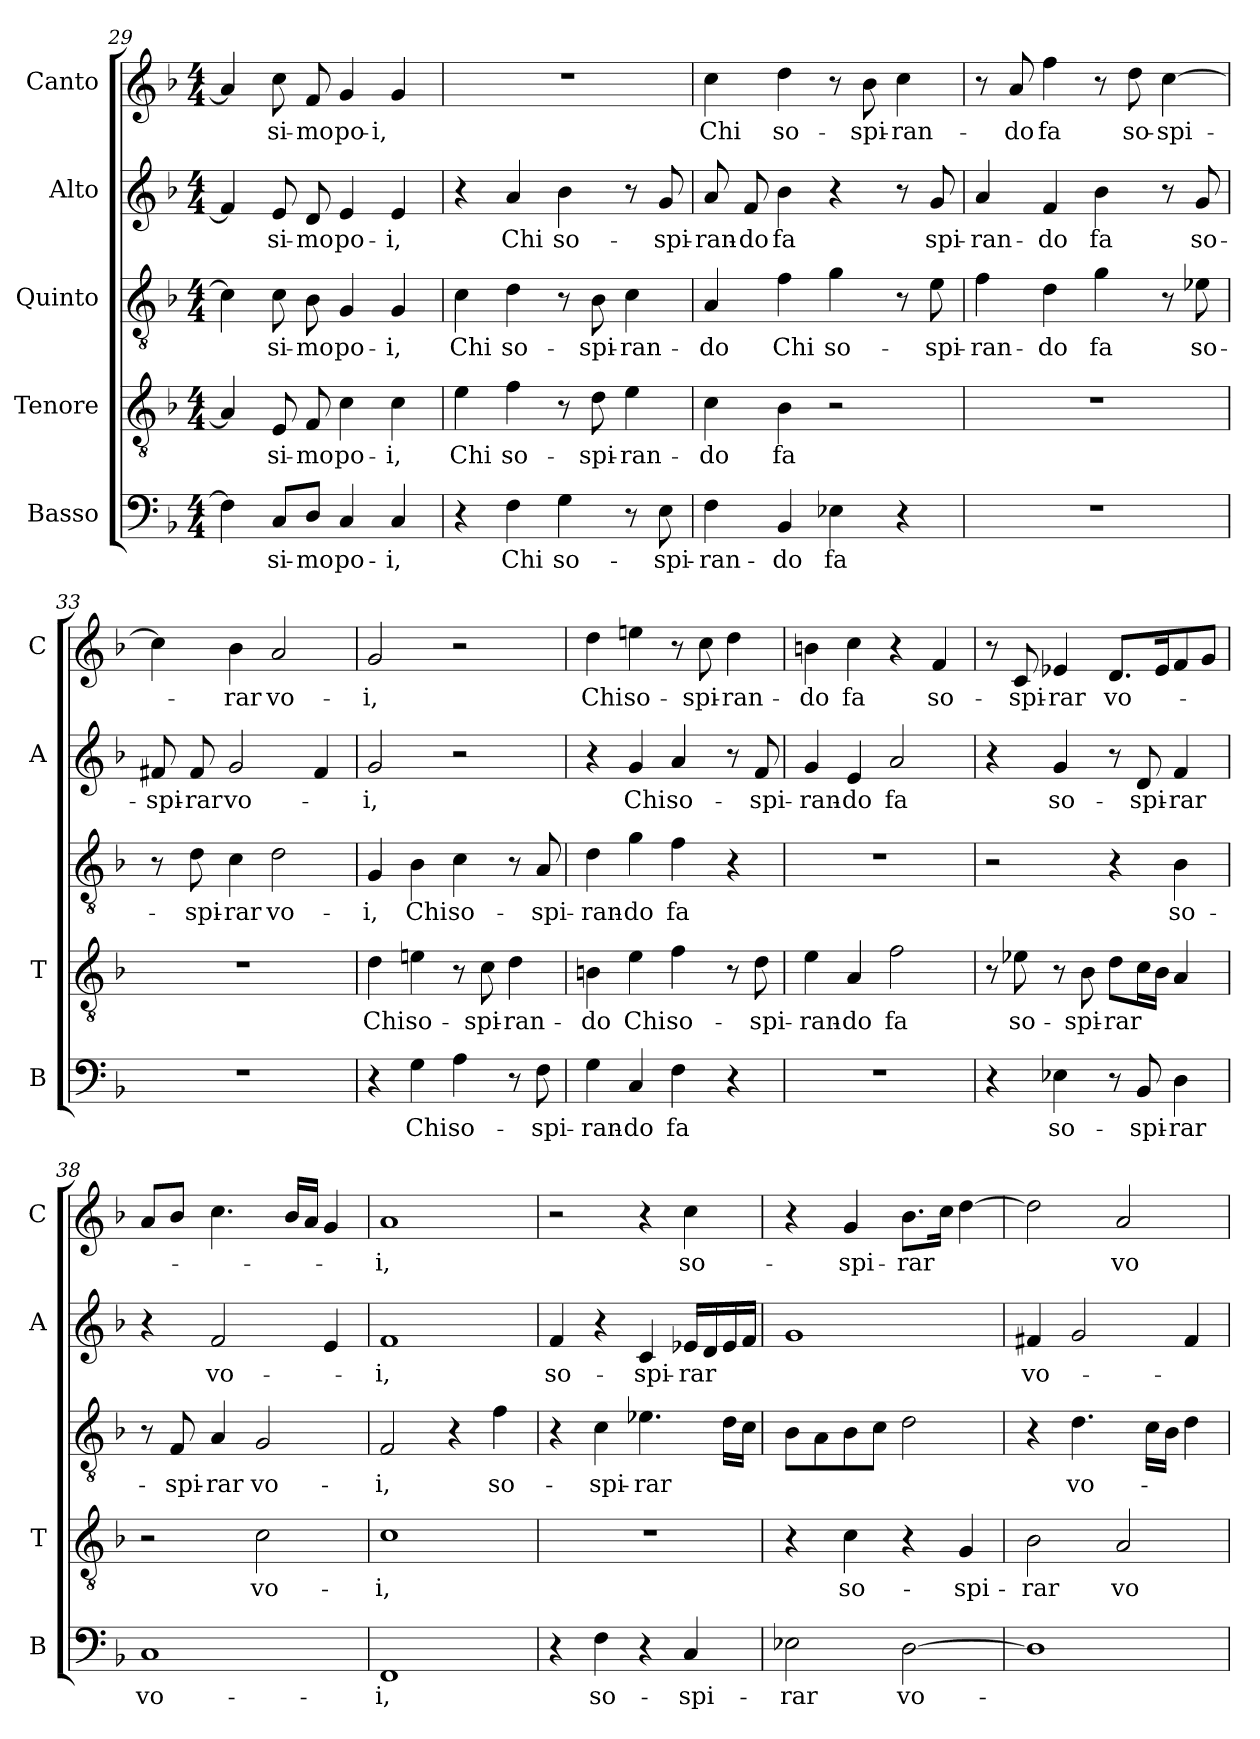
**kern	**text	**kern	**text	**kern	**text	**kern	**text	**kern	**text
*part5	*part5	*part4	*part4	*part3	*part3	*part2	*part2	*part1	*part1
*staff5	*staff5	*staff4	*staff4	*staff3	*staff3	*staff2	*staff2	*staff1	*staff1
*I"Basso	*	*I"Tenore	*	*I"Quinto	*	*I"Alto	*	*I"Canto	*
*I'B	*	*I'T	*	*	*	*I'A	*	*I'C	*
*clefF4	*	*clefGv2	*	*clefGv2	*	*clefG2	*	*clefG2	*
*k[b-]	*	*k[b-]	*	*k[b-]	*	*k[b-]	*	*k[b-]	*
*F:	*	*F:	*	*F:	*	*F:	*	*F:	*
*M4/4	*	*M4/4	*	*M4/4	*	*M4/4	*	*M4/4	*
=29	=29	=29	=29	=29	=29	=29	=29	=29	=29
4F\]	.	4A/]	.	4c\]	.	4f/]	.	4a/]	.
!	!LO:LY:b	!	!LO:LY:b	!	!LO:LY:b	!	!LO:LY:b	!	!LO:LY:b
8C/L	-si-	8E/	-si-	8c\	-si-	8e/	-si-	8cc\	-si-
!	!LO:LY:b	!	!LO:LY:b	!	!LO:LY:b	!	!LO:LY:b	!	!LO:LY:b
8D/J	-mo	8F/	-mo	8B-\	-mo	8d/	-mo	8f/	-mo
!	!LO:LY:b	!	!LO:LY:b	!	!LO:LY:b	!	!LO:LY:b	!	!LO:LY:b
4C/	po-	4c\	po-	4G/	po-	4e/	po-	4g/	po-
!	!LO:LY:b	!	!LO:LY:b	!	!LO:LY:b	!	!LO:LY:b	!	!LO:LY:b
4C/	-i,	4c\	-i,	4G/	-i,	4e/	-i,	4g/	-i,
=30	=30	=30	=30	=30	=30	=30	=30	=30	=30
!	!	!	!LO:LY:b	!	!LO:LY:b	!	!	!	!
4r	.	4e\	Chi	4c\	Chi	4r	.	1r	.
!	!LO:LY:b	!	!LO:LY:b	!	!LO:LY:b	!	!LO:LY:b	!	!
4F\	Chi	4f\	so-	4d\	so-	4a/	Chi	.	.
!	!LO:LY:b	!	!	!	!	!	!LO:LY:b	!	!
4G\	so-	8r	.	8r	.	4b-\	so-	.	.
!	!	!	!LO:LY:b	!	!LO:LY:b	!	!	!	!
.	.	8d\	-spi-	8B-\	-spi-	.	.	.	.
!	!	!	!LO:LY:b	!	!LO:LY:b	!	!	!	!
8r	.	4e\	-ran-	4c\	-ran-	8r	.	.	.
!	!LO:LY:b	!	!	!	!	!	!LO:LY:b	!	!
8E\	-spi-	.	.	.	.	8g/	-spi-	.	.
=31	=31	=31	=31	=31	=31	=31	=31	=31	=31
!	!LO:LY:b	!	!LO:LY:b	!	!LO:LY:b	!	!LO:LY:b	!	!LO:LY:b
4F\	-ran-	4c\	-do	4A/	-do	8a/	-ran-	4cc\	Chi
!	!	!	!	!	!	!	!LO:LY:b	!	!
.	.	.	.	.	.	8f/	-do	.	.
!	!LO:LY:b	!	!LO:LY:b	!	!LO:LY:b	!	!LO:LY:b	!	!LO:LY:b
4BB-/	-do	4B-\	fa	4f\	Chi	4b-\	fa	4dd\	so-
!	!LO:LY:b	!	!	!	!LO:LY:b	!	!	!	!
4E-X\	fa	2r	.	4g\	so-	4r	.	8r	.
!	!	!	!	!	!	!	!	!	!LO:LY:b
.	.	.	.	.	.	.	.	8b-\	-spi-
!	!	!	!	!	!	!	!	!	!LO:LY:b
4r	.	.	.	8r	.	8r	.	4cc\	-ran-
!	!	!	!	!	!LO:LY:b	!	!LO:LY:b	!	!
.	.	.	.	8e\	-spi-	8g/	spi-	.	.
!!LO:PB:g=z
=32	=32	=32	=32	=32	=32	=32	=32	=32	=32
!	!	!	!	!	!LO:LY:b	!	!LO:LY:b	!	!
1r	.	1r	.	4f\	-ran-	4a/	-ran-	8r	.
!	!	!	!	!	!	!	!	!	!LO:LY:b
.	.	.	.	.	.	.	.	8a/	-do
!	!	!	!	!	!LO:LY:b	!	!LO:LY:b	!	!LO:LY:b
.	.	.	.	4d\	-do	4f/	-do	4ff\	fa
!	!	!	!	!	!LO:LY:b	!	!LO:LY:b	!	!
.	.	.	.	4g\	fa	4b-\	fa	8r	.
!	!	!	!	!	!	!	!	!	!LO:LY:b
.	.	.	.	.	.	.	.	8dd\	so-
!	!	!	!	!	!	!	!	!	!LO:LY:b
.	.	.	.	8r	.	8r	.	[4cc\	-spi-
!	!	!	!	!	!LO:LY:b	!	!LO:LY:b	!	!
.	.	.	.	8e-X\	so-	8g/	so-	.	.
=33	=33	=33	=33	=33	=33	=33	=33	=33	=33
!	!	!	!	!	!	!	!LO:LY:b	!	!
1r	.	1r	.	8r	.	8f#X/	-spi-	4cc\]	.
!	!	!	!	!	!LO:LY:b	!	!LO:LY:b	!	!
.	.	.	.	8d\	-spi-	8f#/	-rar	.	.
!	!	!	!	!	!LO:LY:b	!	!LO:LY:b	!	!LO:LY:b
.	.	.	.	4c\	-rar	2g/	vo-	4b-\	-rar
!	!	!	!	!	!LO:LY:b	!	!	!	!LO:LY:b
.	.	.	.	2d\	vo-	.	.	2a/	vo-
.	.	.	.	.	.	4f#/	.	.	.
=34	=34	=34	=34	=34	=34	=34	=34	=34	=34
!	!	!	!LO:LY:b	!	!LO:LY:b	!	!LO:LY:b	!	!LO:LY:b
4r	.	4d\	Chi	4G/	-i,	2g/	-i,	2g/	-i,
!	!LO:LY:b	!	!LO:LY:b	!	!LO:LY:b	!	!	!	!
4G\	Chi	4eni\	so-	4B-\	Chi	.	.	.	.
!	!LO:LY:b	!	!	!	!LO:LY:b	!	!	!	!
4A\	so-	8r	.	4c\	so-	2r	.	2r	.
!	!	!	!LO:LY:b	!	!	!	!	!	!
.	.	8c\	-spi-	.	.	.	.	.	.
!	!	!	!LO:LY:b	!	!	!	!	!	!
8r	.	4d\	-ran-	8r	.	.	.	.	.
!	!LO:LY:b	!	!	!	!LO:LY:b	!	!	!	!
8F\	-spi-	.	.	8A/	-spi-	.	.	.	.
=35	=35	=35	=35	=35	=35	=35	=35	=35	=35
!	!LO:LY:b	!	!LO:LY:b	!	!LO:LY:b	!	!	!	!LO:LY:b
4G\	-ran-	4Bn\	-do	4d\	-ran-	4r	.	4dd\	Chi
!	!LO:LY:b	!	!LO:LY:b	!	!LO:LY:b	!	!LO:LY:b	!	!LO:LY:b
4C/	-do	4e\	Chi	4g\	-do	4g/	Chi	4eeni\	so-
!	!LO:LY:b	!	!LO:LY:b	!	!LO:LY:b	!	!LO:LY:b	!	!
4F\	fa	4f\	so-	4f\	fa	4a/	so-	8r	.
!	!	!	!	!	!	!	!	!	!LO:LY:b
.	.	.	.	.	.	.	.	8cc\	-spi-
!	!	!	!	!	!	!	!	!	!LO:LY:b
4r	.	8r	.	4r	.	8r	.	4dd\	-ran-
!	!	!	!LO:LY:b	!	!	!	!LO:LY:b	!	!
.	.	8d\	-spi-	.	.	8f/	-spi-	.	.
=36	=36	=36	=36	=36	=36	=36	=36	=36	=36
!	!	!	!LO:LY:b	!	!	!	!LO:LY:b	!	!LO:LY:b
1r	.	4e\	-ran-	1r	.	4g/	-ran-	4bn\	-do
!	!	!	!LO:LY:b	!	!	!	!LO:LY:b	!	!LO:LY:b
.	.	4A/	-do	.	.	4e/	-do	4cc\	fa
!	!	!	!LO:LY:b	!	!	!	!LO:LY:b	!	!
.	.	2f\	fa	.	.	2a/	fa	4r	.
!	!	!	!	!	!	!	!	!	!LO:LY:b
.	.	.	.	.	.	.	.	4f/	so-
=37	=37	=37	=37	=37	=37	=37	=37	=37	=37
4r	.	8r	.	2r	.	4r	.	8r	.
!	!	!	!LO:LY:b	!	!	!	!	!	!LO:LY:b
.	.	8e-X\	so-	.	.	.	.	8c/	-spi-
!	!LO:LY:b	!	!	!	!	!	!LO:LY:b	!	!LO:LY:b
4E-X\	so-	8r	.	.	.	4g/	so-	4e-X/	-rar
!	!	!	!LO:LY:b	!	!	!	!	!	!
.	.	8B-\	-spi-	.	.	.	.	.	.
!	!	!	!LO:LY:b	!	!	!	!	!	!LO:LY:b
8r	.	8d\L	-rar	4r	.	8r	.	8.d/L	vo-
!	!LO:LY:b	!	!	!	!	!	!LO:LY:b	!	!
8BB-/	-spi-	16c\L	.	.	.	8d/	-spi-	.	.
.	.	16B-\JJ	.	.	.	.	.	16e-/k	.
!	!LO:LY:b	!	!	!	!LO:LY:b	!	!LO:LY:b	!	!
4D\	-rar	4A/	.	4B-\	so-	4f/	-rar	8f/	.
.	.	.	.	.	.	.	.	8g/J	.
!!LO:LB:g=z
=38	=38	=38	=38	=38	=38	=38	=38	=38	=38
!	!LO:LY:b	!	!	!	!	!	!	!	!
1C	vo-	2r	.	8r	.	4r	.	8a/L	.
!	!	!	!	!	!LO:LY:b	!	!	!	!
.	.	.	.	8F/	-spi-	.	.	8b-/J	.
!	!	!	!	!	!LO:LY:b	!	!LO:LY:b	!	!
.	.	.	.	4A/	-rar	2f/	vo-	4.cc\	.
!	!	!	!LO:LY:b	!	!LO:LY:b	!	!	!	!
.	.	2c\	vo-	2G/	vo-	.	.	.	.
.	.	.	.	.	.	.	.	16b-/LL	.
.	.	.	.	.	.	.	.	16a/JJ	.
.	.	.	.	.	.	4e/	.	4g/	.
=39	=39	=39	=39	=39	=39	=39	=39	=39	=39
!	!LO:LY:b	!	!LO:LY:b	!	!LO:LY:b	!	!LO:LY:b	!	!LO:LY:b
1FF	-i,	1c	-i,	2F/	-i,	1f	-i,	1a	-i,
.	.	.	.	4r	.	.	.	.	.
!	!	!	!	!	!LO:LY:b	!	!	!	!
.	.	.	.	4f\	so-	.	.	.	.
=40	=40	=40	=40	=40	=40	=40	=40	=40	=40
!	!	!	!	!	!	!	!LO:LY:b	!	!
4r	.	1r	.	4r	.	4f/	so-	2r	.
!	!LO:LY:b	!	!	!	!LO:LY:b	!	!	!	!
4F\	so-	.	.	4c\	-spi-	4r	.	.	.
!	!	!	!	!	!LO:LY:b	!	!LO:LY:b	!	!
4r	.	.	.	4.e-X\	-rar	4c/	-spi-	4r	.
!	!LO:LY:b	!	!	!	!	!	!LO:LY:b	!	!LO:LY:b
4C/	-spi-	.	.	.	.	16e-X/LL	-rar	4cc\	so-
.	.	.	.	.	.	16d/	.	.	.
.	.	.	.	16d\LL	.	16e-/	.	.	.
.	.	.	.	16c\JJ	.	16f/JJ	.	.	.
=41	=41	=41	=41	=41	=41	=41	=41	=41	=41
!	!LO:LY:b	!	!	!	!	!	!	!	!
2E-X\	-rar	4r	.	8B-\L	.	1g	.	4r	.
.	.	.	.	8A\	.	.	.	.	.
!	!	!	!LO:LY:b	!	!	!	!	!	!LO:LY:b
.	.	4c\	so-	8B-\	.	.	.	4g/	-spi-
.	.	.	.	8c\J	.	.	.	.	.
!	!LO:LY:b	!	!	!	!	!	!	!	!LO:LY:b
[2D\	vo-	4r	.	2d\	.	.	.	8.b-\L	-rar
.	.	.	.	.	.	.	.	16cc\Jk	.
!	!	!	!LO:LY:b	!	!	!	!	!	!
.	.	4G/	-spi-	.	.	.	.	[4dd\	.
=42	=42	=42	=42	=42	=42	=42	=42	=42	=42
!	!	!	!LO:LY:b	!	!	!	!LO:LY:b	!	!
1D]	.	2B-\	-rar	4r	.	4f#X/	vo-	2dd\]	.
!	!	!	!	!	!LO:LY:b	!	!	!	!
.	.	.	.	4.d\	vo-	2g/	.	.	.
!	!	!	!LO:LY:b	!	!	!	!	!	!LO:LY:b
.	.	2A/	vo-	.	.	.	.	2a/	vo-
.	.	.	.	16c\LL	.	.	.	.	.
.	.	.	.	16B-\JJ	.	.	.	.	.
.	.	.	.	4d\	.	4f#/	.	.	.
=	=	=	=	=	=	=	=	=	=
*-	*-	*-	*-	*-	*-	*-	*-	*-	*-
